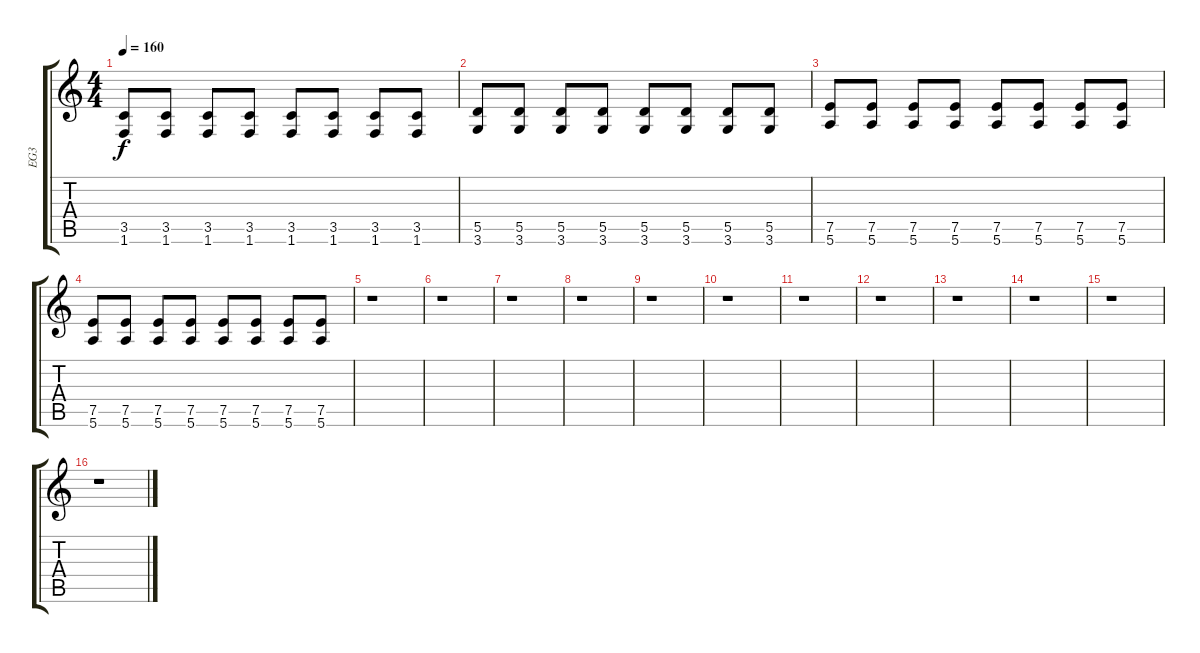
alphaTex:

\track ("EG3" "EG3") {instrument acousticguitarnylon}
\staff {score tabs}
\tuning (E4 B3 G3 D3 A2 E2) {hide}
\ts (4 4)
\tempo 160
\clef g2
\ks c
(3.5 1.6).8{dy f} (3.5 1.6).8 (3.5 1.6).8 (3.5 1.6).8 (3.5 1.6).8 (3.5 1.6).8 (3.5 1.6).8 (3.5 1.6).8 |
(5.5 3.6).8 (5.5 3.6).8 (5.5 3.6).8 (5.5 3.6).8 (5.5 3.6).8 (5.5 3.6).8 (5.5 3.6).8 (5.5 3.6).8 |
(7.5 5.6).8 (7.5 5.6).8 (7.5 5.6).8 (7.5 5.6).8 (7.5 5.6).8 (7.5 5.6).8 (7.5 5.6).8 (7.5 5.6).8 |
(7.5 5.6).8 (7.5 5.6).8 (7.5 5.6).8 (7.5 5.6).8 (7.5 5.6).8 (7.5 5.6).8 (7.5 5.6).8 (7.5 5.6).8 |
r.1 |
r.1 |
r.1 |
r.1 |
r.1 |
r.1 |
r.1 |
r.1 |
r.1 |
r.1 |
r.1 |
r.1
